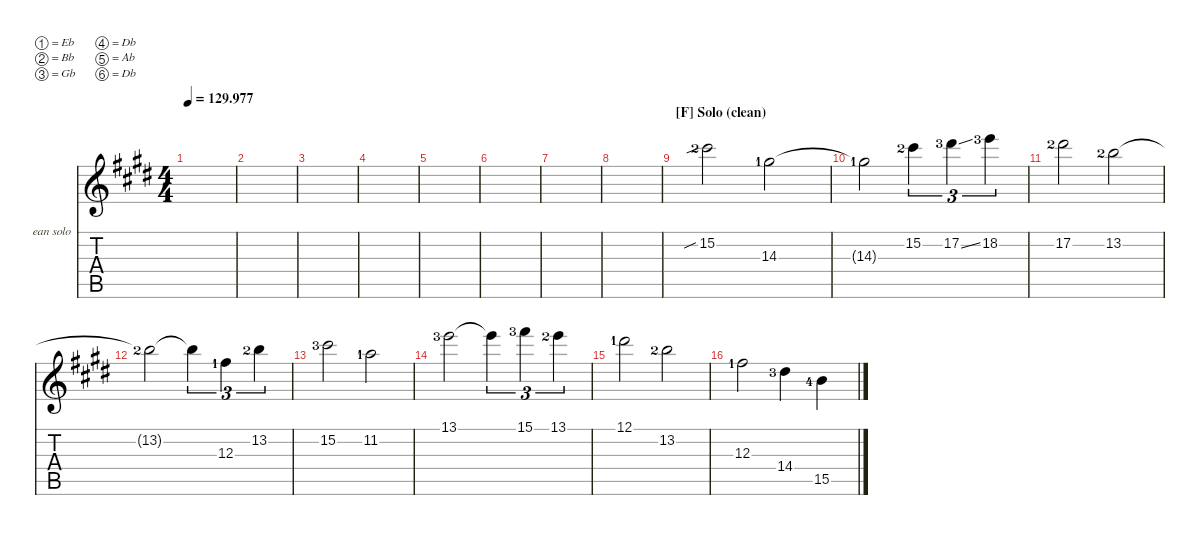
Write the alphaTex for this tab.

\defaultSystemsLayout 4
\hideDynamics
\bracketExtendMode nobrackets
\firstSystemTrackNameOrientation horizontal
\otherSystemsTrackNameOrientation horizontal
\track ("GTR2_Clean solo" "ean solo") {defaultSystemsLayout 4 instrument distortionguitar}
\staff {score tabs}
\tuning (Eb4 Bb3 Gb3 Db3 Ab2 Db2)
\ts (4 4)
\tempo
129.977
\accidentals auto
\clef g2
\ottava regular
\simile none
\ks e
|
|
|
|
|
|
|
|
\section ("F" "Solo (clean)")
15.2{sib lf 3}.2 14.3{lf 2}.2 |
14.3{t lf 2}.2 15.2{lf 3}.4{tu (3 2)} 17.2{ss lf 4}.4{tu (3 2)} 18.2{lf 4}.4{tu (3 2)} |
17.2{lf 3}.2 13.2{lf 3}.2 |
13.2{t lf 3}.2 13.2{t}.4{tu (3 2)} 12.3{lf 2}.4{tu (3 2)} 13.2{lf 3}.4{tu (3 2)} |
15.2{lf 4}.2 11.2{lf 2}.2 |
13.1{lf 4}.2 13.1{t}.4{tu (3 2)} 15.1{lf 4}.4{tu (3 2)} 13.1{lf 3}.4{tu (3 2)} |
12.1{lf 2}.2 13.2{lf 3}.2 |
12.3{lf 2}.2 14.4{lf 4}.4 15.5{lf 5}.4
